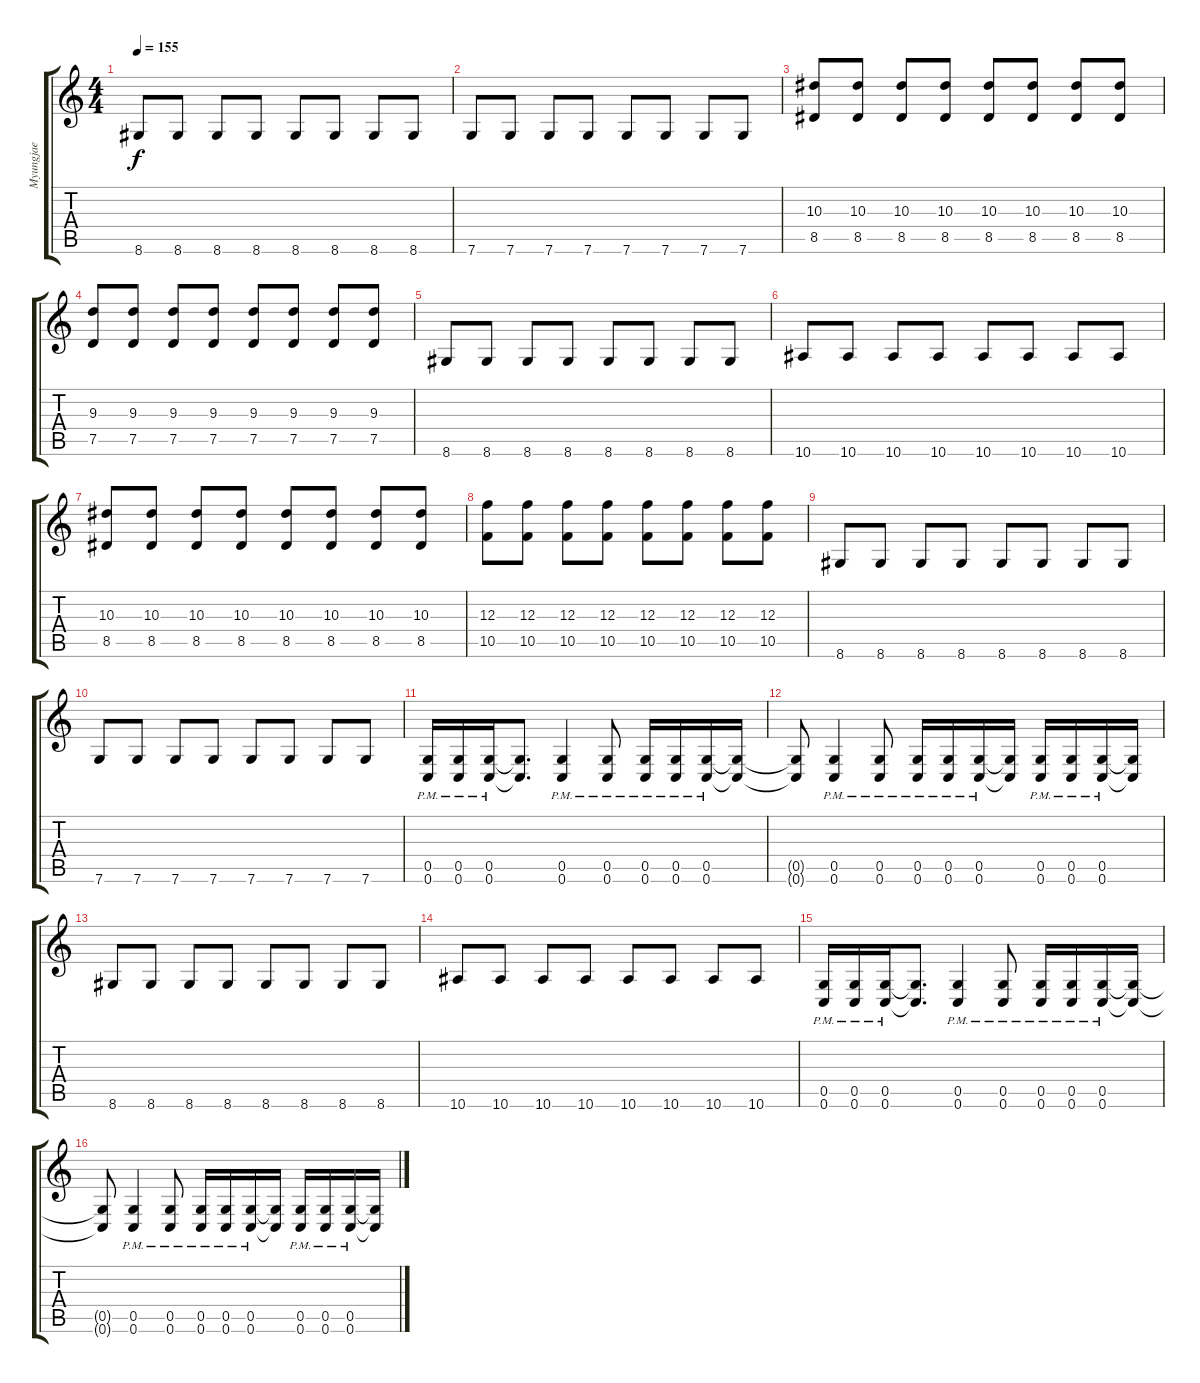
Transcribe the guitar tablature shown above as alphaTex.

\track ("Myungjae" "Myungjae") {instrument distortionguitar}
\staff {score tabs}
\tuning (D4 A3 F3 C3 G2 C2) {hide}
\ts (4 4)
\tempo 155
\clef g2
\ks c
8.6.8{dy f} 8.6.8 8.6.8 8.6.8 8.6.8 8.6.8 8.6.8 8.6.8 |
7.6.8 7.6.8 7.6.8 7.6.8 7.6.8 7.6.8 7.6.8 7.6.8 |
(10.3 8.5).8 (10.3 8.5).8 (10.3 8.5).8 (10.3 8.5).8 (10.3 8.5).8 (10.3 8.5).8 (10.3 8.5).8 (10.3 8.5).8 |
(9.3 7.5).8 (9.3 7.5).8 (9.3 7.5).8 (9.3 7.5).8 (9.3 7.5).8 (9.3 7.5).8 (9.3 7.5).8 (9.3 7.5).8 |
8.6.8 8.6.8 8.6.8 8.6.8 8.6.8 8.6.8 8.6.8 8.6.8 |
10.6.8 10.6.8 10.6.8 10.6.8 10.6.8 10.6.8 10.6.8 10.6.8 |
(10.3 8.5).8 (10.3 8.5).8 (10.3 8.5).8 (10.3 8.5).8 (10.3 8.5).8 (10.3 8.5).8 (10.3 8.5).8 (10.3 8.5).8 |
(12.3 10.5).8 (12.3 10.5).8 (12.3 10.5).8 (12.3 10.5).8 (12.3 10.5).8 (12.3 10.5).8 (12.3 10.5).8 (12.3 10.5).8 |
8.6.8 8.6.8 8.6.8 8.6.8 8.6.8 8.6.8 8.6.8 8.6.8 |
7.6.8 7.6.8 7.6.8 7.6.8 7.6.8 7.6.8 7.6.8 7.6.8 |
(0.5{pm} 0.6{pm}).16 (0.5{pm} 0.6{pm}).16 (0.5{pm} 0.6{pm}).16 (0.5{t} 0.6{t}).8{d} (0.5{pm} 0.6{pm}).4 (0.5{pm} 0.6{pm}).8 (0.5{pm} 0.6{pm}).16 (0.5{pm} 0.6{pm}).16 (0.5{pm} 0.6{pm}).16 (0.5{t} 0.6{t}).16 |
(0.5{t} 0.6{t}).8 (0.5{pm} 0.6{pm}).4 (0.5{pm} 0.6{pm}).8 (0.5{pm} 0.6{pm}).16 (0.5{pm} 0.6{pm}).16 (0.5{pm} 0.6{pm}).16 (0.5{t} 0.6{t}).16 (0.5{pm} 0.6{pm}).16 (0.5{pm} 0.6{pm}).16 (0.5{pm} 0.6{pm}).16 (0.5{t} 0.6{t}).16 |
8.6.8 8.6.8 8.6.8 8.6.8 8.6.8 8.6.8 8.6.8 8.6.8 |
10.6.8 10.6.8 10.6.8 10.6.8 10.6.8 10.6.8 10.6.8 10.6.8 |
(0.5{pm} 0.6{pm}).16 (0.5{pm} 0.6{pm}).16 (0.5{pm} 0.6{pm}).16 (0.5{t} 0.6{t}).8{d} (0.5{pm} 0.6{pm}).4 (0.5{pm} 0.6{pm}).8 (0.5{pm} 0.6{pm}).16 (0.5{pm} 0.6{pm}).16 (0.5{pm} 0.6{pm}).16 (0.5{t} 0.6{t}).16 |
(0.5{t} 0.6{t}).8 (0.5{pm} 0.6{pm}).4 (0.5{pm} 0.6{pm}).8 (0.5{pm} 0.6{pm}).16 (0.5{pm} 0.6{pm}).16 (0.5{pm} 0.6{pm}).16 (0.5{t} 0.6{t}).16 (0.5{pm} 0.6{pm}).16 (0.5{pm} 0.6{pm}).16 (0.5{pm} 0.6{pm}).16 (0.5{t} 0.6{t}).16
